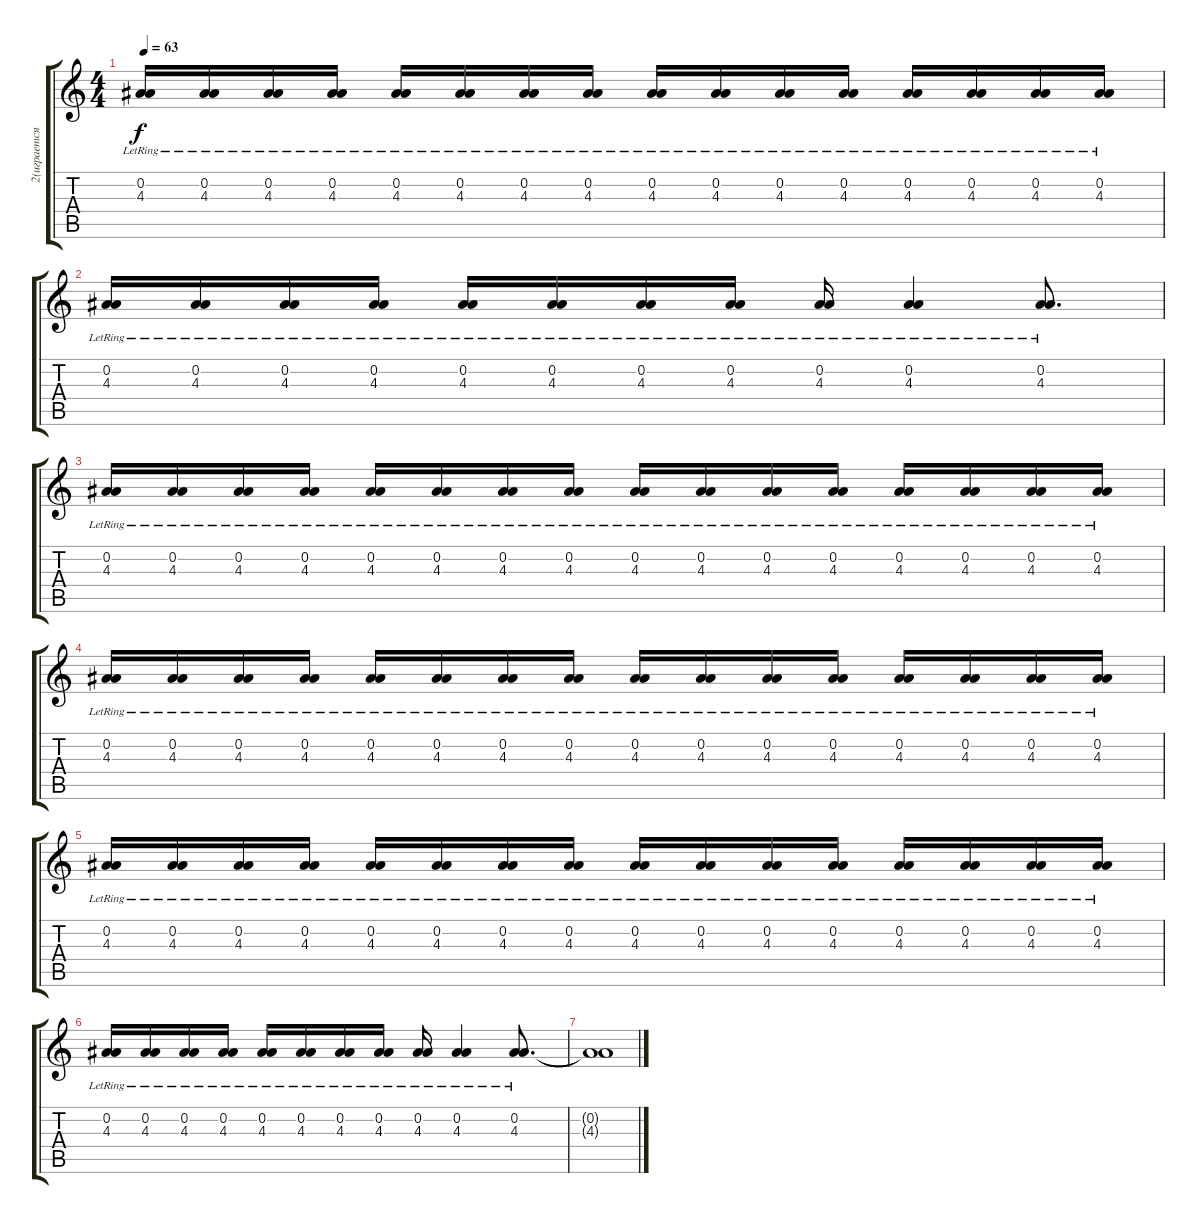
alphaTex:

\track ("2(играется 1 раз)" "2(играется") {instrument electricguitarclean}
\staff {score tabs}
\tuning (Eb4 Bb3 Gb3 Db3 Ab2 Eb2) {hide}
\ts (4 4)
\tempo 63
\clef g2
\ks c
(0.2{lr} 4.3{lr}).16{dy f} (0.2{lr} 4.3{lr}).16 (0.2{lr} 4.3{lr}).16 (0.2{lr} 4.3{lr}).16 (0.2{lr} 4.3{lr}).16 (0.2{lr} 4.3{lr}).16 (0.2{lr} 4.3{lr}).16 (0.2{lr} 4.3{lr}).16 (0.2{lr} 4.3{lr}).16 (0.2{lr} 4.3{lr}).16 (0.2{lr} 4.3{lr}).16 (0.2{lr} 4.3{lr}).16 (0.2{lr} 4.3{lr}).16 (0.2{lr} 4.3{lr}).16 (0.2{lr} 4.3{lr}).16 (0.2{lr} 4.3{lr}).16 |
(0.2{lr} 4.3{lr}).16 (0.2{lr} 4.3{lr}).16 (0.2{lr} 4.3{lr}).16 (0.2{lr} 4.3{lr}).16 (0.2{lr} 4.3{lr}).16 (0.2{lr} 4.3{lr}).16 (0.2{lr} 4.3{lr}).16 (0.2{lr} 4.3{lr}).16 (0.2{lr} 4.3{lr}).16 (0.2{lr} 4.3{lr}).4 (0.2{lr} 4.3{lr}).8{d} |
(0.2{lr} 4.3{lr}).16 (0.2{lr} 4.3{lr}).16 (0.2{lr} 4.3{lr}).16 (0.2{lr} 4.3{lr}).16 (0.2{lr} 4.3{lr}).16 (0.2{lr} 4.3{lr}).16 (0.2{lr} 4.3{lr}).16 (0.2{lr} 4.3{lr}).16 (0.2{lr} 4.3{lr}).16 (0.2{lr} 4.3{lr}).16 (0.2{lr} 4.3{lr}).16 (0.2{lr} 4.3{lr}).16 (0.2{lr} 4.3{lr}).16 (0.2{lr} 4.3{lr}).16 (0.2{lr} 4.3{lr}).16 (0.2{lr} 4.3{lr}).16 |
(0.2{lr} 4.3{lr}).16 (0.2{lr} 4.3{lr}).16 (0.2{lr} 4.3{lr}).16 (0.2{lr} 4.3{lr}).16 (0.2{lr} 4.3{lr}).16 (0.2{lr} 4.3{lr}).16 (0.2{lr} 4.3{lr}).16 (0.2{lr} 4.3{lr}).16 (0.2{lr} 4.3{lr}).16 (0.2{lr} 4.3{lr}).16 (0.2{lr} 4.3{lr}).16 (0.2{lr} 4.3{lr}).16 (0.2{lr} 4.3{lr}).16 (0.2{lr} 4.3{lr}).16 (0.2{lr} 4.3{lr}).16 (0.2{lr} 4.3{lr}).16 |
(0.2{lr} 4.3{lr}).16 (0.2{lr} 4.3{lr}).16 (0.2{lr} 4.3{lr}).16 (0.2{lr} 4.3{lr}).16 (0.2{lr} 4.3{lr}).16 (0.2{lr} 4.3{lr}).16 (0.2{lr} 4.3{lr}).16 (0.2{lr} 4.3{lr}).16 (0.2{lr} 4.3{lr}).16 (0.2{lr} 4.3{lr}).16 (0.2{lr} 4.3{lr}).16 (0.2{lr} 4.3{lr}).16 (0.2{lr} 4.3{lr}).16 (0.2{lr} 4.3{lr}).16 (0.2{lr} 4.3{lr}).16 (0.2{lr} 4.3{lr}).16 |
(0.2{lr} 4.3{lr}).16 (0.2{lr} 4.3{lr}).16 (0.2{lr} 4.3{lr}).16 (0.2{lr} 4.3{lr}).16 (0.2{lr} 4.3{lr}).16 (0.2{lr} 4.3{lr}).16 (0.2{lr} 4.3{lr}).16 (0.2{lr} 4.3{lr}).16 (0.2{lr} 4.3{lr}).16 (0.2{lr} 4.3{lr}).4 (0.2{lr} 4.3{lr}).8{d} |
(0.2{t} 4.3{t}).1
